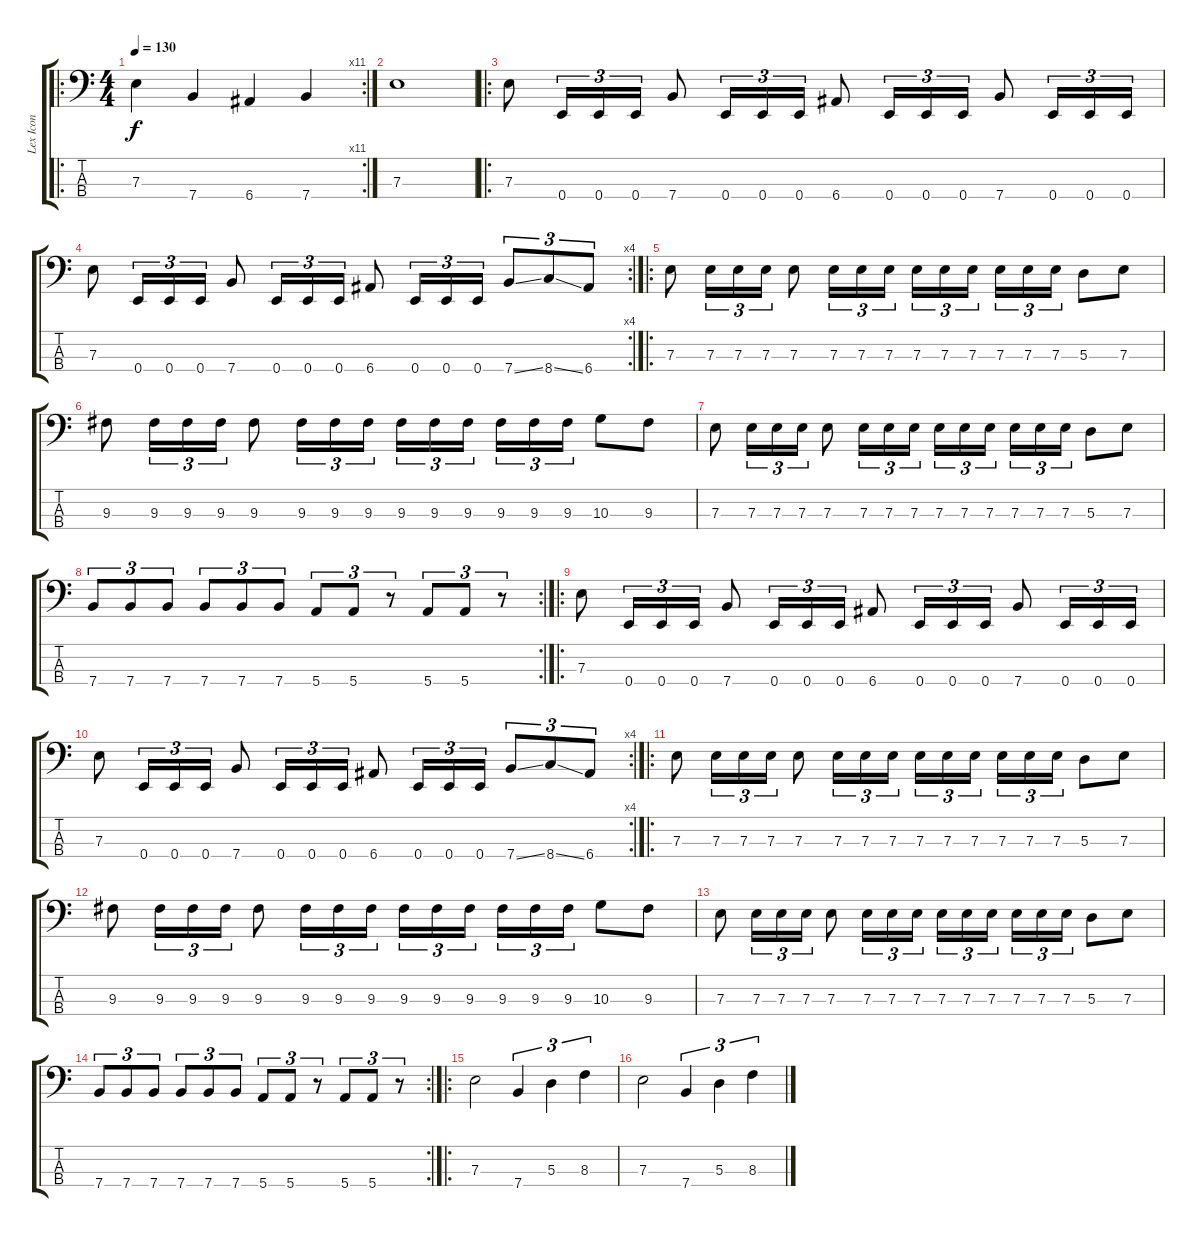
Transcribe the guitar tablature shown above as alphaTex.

\track ("Lex Icon" "Lex Icon") {instrument electricbasspick}
\staff {score tabs}
\tuning (G2 D2 A1 E1) {hide}
\ro
\rc 11
\ts (4 4)
\tempo 130
\clef f4
\ks c
7.3.4{dy f instrument electricbasspick} 7.4.4 6.4.4 7.4.4 |
7.3.1 |
\ro
7.3.8 0.4.16{tu (3 2)} 0.4.16{tu (3 2)} 0.4.16{tu (3 2)} 7.4.8 0.4.16{tu (3 2)} 0.4.16{tu (3 2)} 0.4.16{tu (3 2)} 6.4.8 0.4.16{tu (3 2)} 0.4.16{tu (3 2)} 0.4.16{tu (3 2)} 7.4.8 0.4.16{tu (3 2)} 0.4.16{tu (3 2)} 0.4.16{tu (3 2)} |
\rc 4
7.3.8 0.4.16{tu (3 2)} 0.4.16{tu (3 2)} 0.4.16{tu (3 2)} 7.4.8 0.4.16{tu (3 2)} 0.4.16{tu (3 2)} 0.4.16{tu (3 2)} 6.4.8 0.4.16{tu (3 2)} 0.4.16{tu (3 2)} 0.4.16{tu (3 2)} 7.4{ss}.8{tu (3 2)} 8.4{ss}.8{tu (3 2)} 6.4.8{tu (3 2)} |
\ro
7.3.8 7.3.16{tu (3 2)} 7.3.16{tu (3 2)} 7.3.16{tu (3 2)} 7.3.8 7.3.16{tu (3 2)} 7.3.16{tu (3 2)} 7.3.16{tu (3 2)} 7.3.16{tu (3 2)} 7.3.16{tu (3 2)} 7.3.16{tu (3 2) beam splitsecondary} 7.3.16{tu (3 2)} 7.3.16{tu (3 2)} 7.3.16{tu (3 2)} 5.3.8 7.3.8 |
9.3.8 9.3.16{tu (3 2)} 9.3.16{tu (3 2)} 9.3.16{tu (3 2)} 9.3.8 9.3.16{tu (3 2)} 9.3.16{tu (3 2)} 9.3.16{tu (3 2)} 9.3.16{tu (3 2)} 9.3.16{tu (3 2)} 9.3.16{tu (3 2) beam splitsecondary} 9.3.16{tu (3 2)} 9.3.16{tu (3 2)} 9.3.16{tu (3 2)} 10.3.8 9.3.8 |
7.3.8 7.3.16{tu (3 2)} 7.3.16{tu (3 2)} 7.3.16{tu (3 2)} 7.3.8 7.3.16{tu (3 2)} 7.3.16{tu (3 2)} 7.3.16{tu (3 2)} 7.3.16{tu (3 2)} 7.3.16{tu (3 2)} 7.3.16{tu (3 2) beam splitsecondary} 7.3.16{tu (3 2)} 7.3.16{tu (3 2)} 7.3.16{tu (3 2)} 5.3.8 7.3.8 |
\rc 2
7.4.8{tu (3 2)} 7.4.8{tu (3 2)} 7.4.8{tu (3 2)} 7.4.8{tu (3 2)} 7.4.8{tu (3 2)} 7.4.8{tu (3 2)} 5.4.8{tu (3 2)} 5.4.8{tu (3 2)} r.8{tu (3 2)} 5.4.8{tu (3 2)} 5.4.8{tu (3 2)} r.8{tu (3 2)} |
\ro
7.3.8 0.4.16{tu (3 2)} 0.4.16{tu (3 2)} 0.4.16{tu (3 2)} 7.4.8 0.4.16{tu (3 2)} 0.4.16{tu (3 2)} 0.4.16{tu (3 2)} 6.4.8 0.4.16{tu (3 2)} 0.4.16{tu (3 2)} 0.4.16{tu (3 2)} 7.4.8 0.4.16{tu (3 2)} 0.4.16{tu (3 2)} 0.4.16{tu (3 2)} |
\rc 4
7.3.8 0.4.16{tu (3 2)} 0.4.16{tu (3 2)} 0.4.16{tu (3 2)} 7.4.8 0.4.16{tu (3 2)} 0.4.16{tu (3 2)} 0.4.16{tu (3 2)} 6.4.8 0.4.16{tu (3 2)} 0.4.16{tu (3 2)} 0.4.16{tu (3 2)} 7.4{ss}.8{tu (3 2)} 8.4{ss}.8{tu (3 2)} 6.4.8{tu (3 2)} |
\ro
7.3.8 7.3.16{tu (3 2)} 7.3.16{tu (3 2)} 7.3.16{tu (3 2)} 7.3.8 7.3.16{tu (3 2)} 7.3.16{tu (3 2)} 7.3.16{tu (3 2)} 7.3.16{tu (3 2)} 7.3.16{tu (3 2)} 7.3.16{tu (3 2) beam splitsecondary} 7.3.16{tu (3 2)} 7.3.16{tu (3 2)} 7.3.16{tu (3 2)} 5.3.8 7.3.8 |
9.3.8 9.3.16{tu (3 2)} 9.3.16{tu (3 2)} 9.3.16{tu (3 2)} 9.3.8 9.3.16{tu (3 2)} 9.3.16{tu (3 2)} 9.3.16{tu (3 2)} 9.3.16{tu (3 2)} 9.3.16{tu (3 2)} 9.3.16{tu (3 2) beam splitsecondary} 9.3.16{tu (3 2)} 9.3.16{tu (3 2)} 9.3.16{tu (3 2)} 10.3.8 9.3.8 |
7.3.8 7.3.16{tu (3 2)} 7.3.16{tu (3 2)} 7.3.16{tu (3 2)} 7.3.8 7.3.16{tu (3 2)} 7.3.16{tu (3 2)} 7.3.16{tu (3 2)} 7.3.16{tu (3 2)} 7.3.16{tu (3 2)} 7.3.16{tu (3 2) beam splitsecondary} 7.3.16{tu (3 2)} 7.3.16{tu (3 2)} 7.3.16{tu (3 2)} 5.3.8 7.3.8 |
\rc 2
7.4.8{tu (3 2)} 7.4.8{tu (3 2)} 7.4.8{tu (3 2)} 7.4.8{tu (3 2)} 7.4.8{tu (3 2)} 7.4.8{tu (3 2)} 5.4.8{tu (3 2)} 5.4.8{tu (3 2)} r.8{tu (3 2)} 5.4.8{tu (3 2)} 5.4.8{tu (3 2)} r.8{tu (3 2)} |
\ro
7.3.2 7.4.4{tu (3 2)} 5.3.4{tu (3 2)} 8.3.4{tu (3 2)} |
7.3.2 7.4.4{tu (3 2)} 5.3.4{tu (3 2)} 8.3.4{tu (3 2)}
